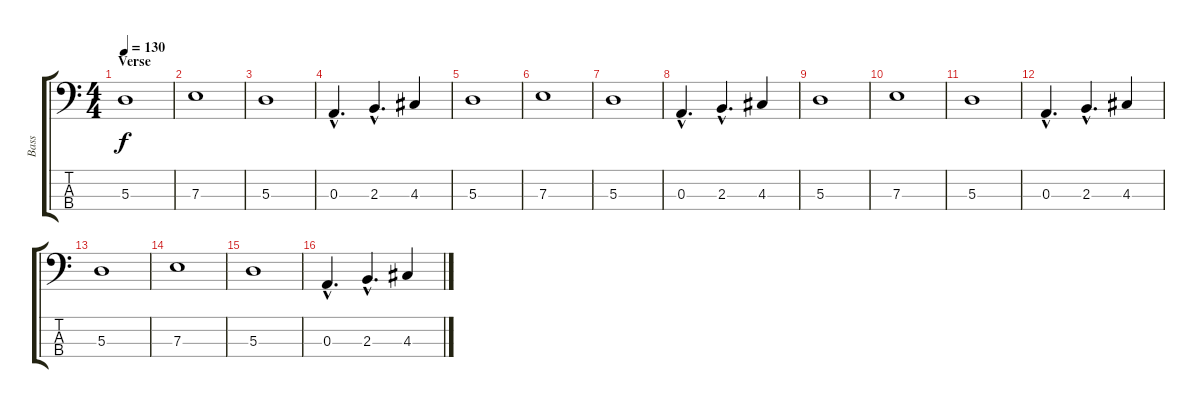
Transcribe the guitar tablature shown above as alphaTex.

\track ("Bass" "Bass") {instrument electricbassfinger}
\staff {score tabs}
\tuning (G2 D2 A1 D1) {hide}
\ts (4 4)
\section ("" "Verse")
\tempo 130
\clef f4
\ks c
5.3.1{dy f} |
7.3.1 |
5.3.1 |
0.3{hac}.4{d} 2.3{hac}.4{d} 4.3.4 |
5.3.1 |
7.3.1 |
5.3.1 |
0.3{hac}.4{d} 2.3{hac}.4{d} 4.3.4 |
5.3.1 |
7.3.1 |
5.3.1 |
0.3{hac}.4{d} 2.3{hac}.4{d} 4.3.4 |
5.3.1 |
7.3.1 |
5.3.1 |
0.3{hac}.4{d} 2.3{hac}.4{d} 4.3.4
